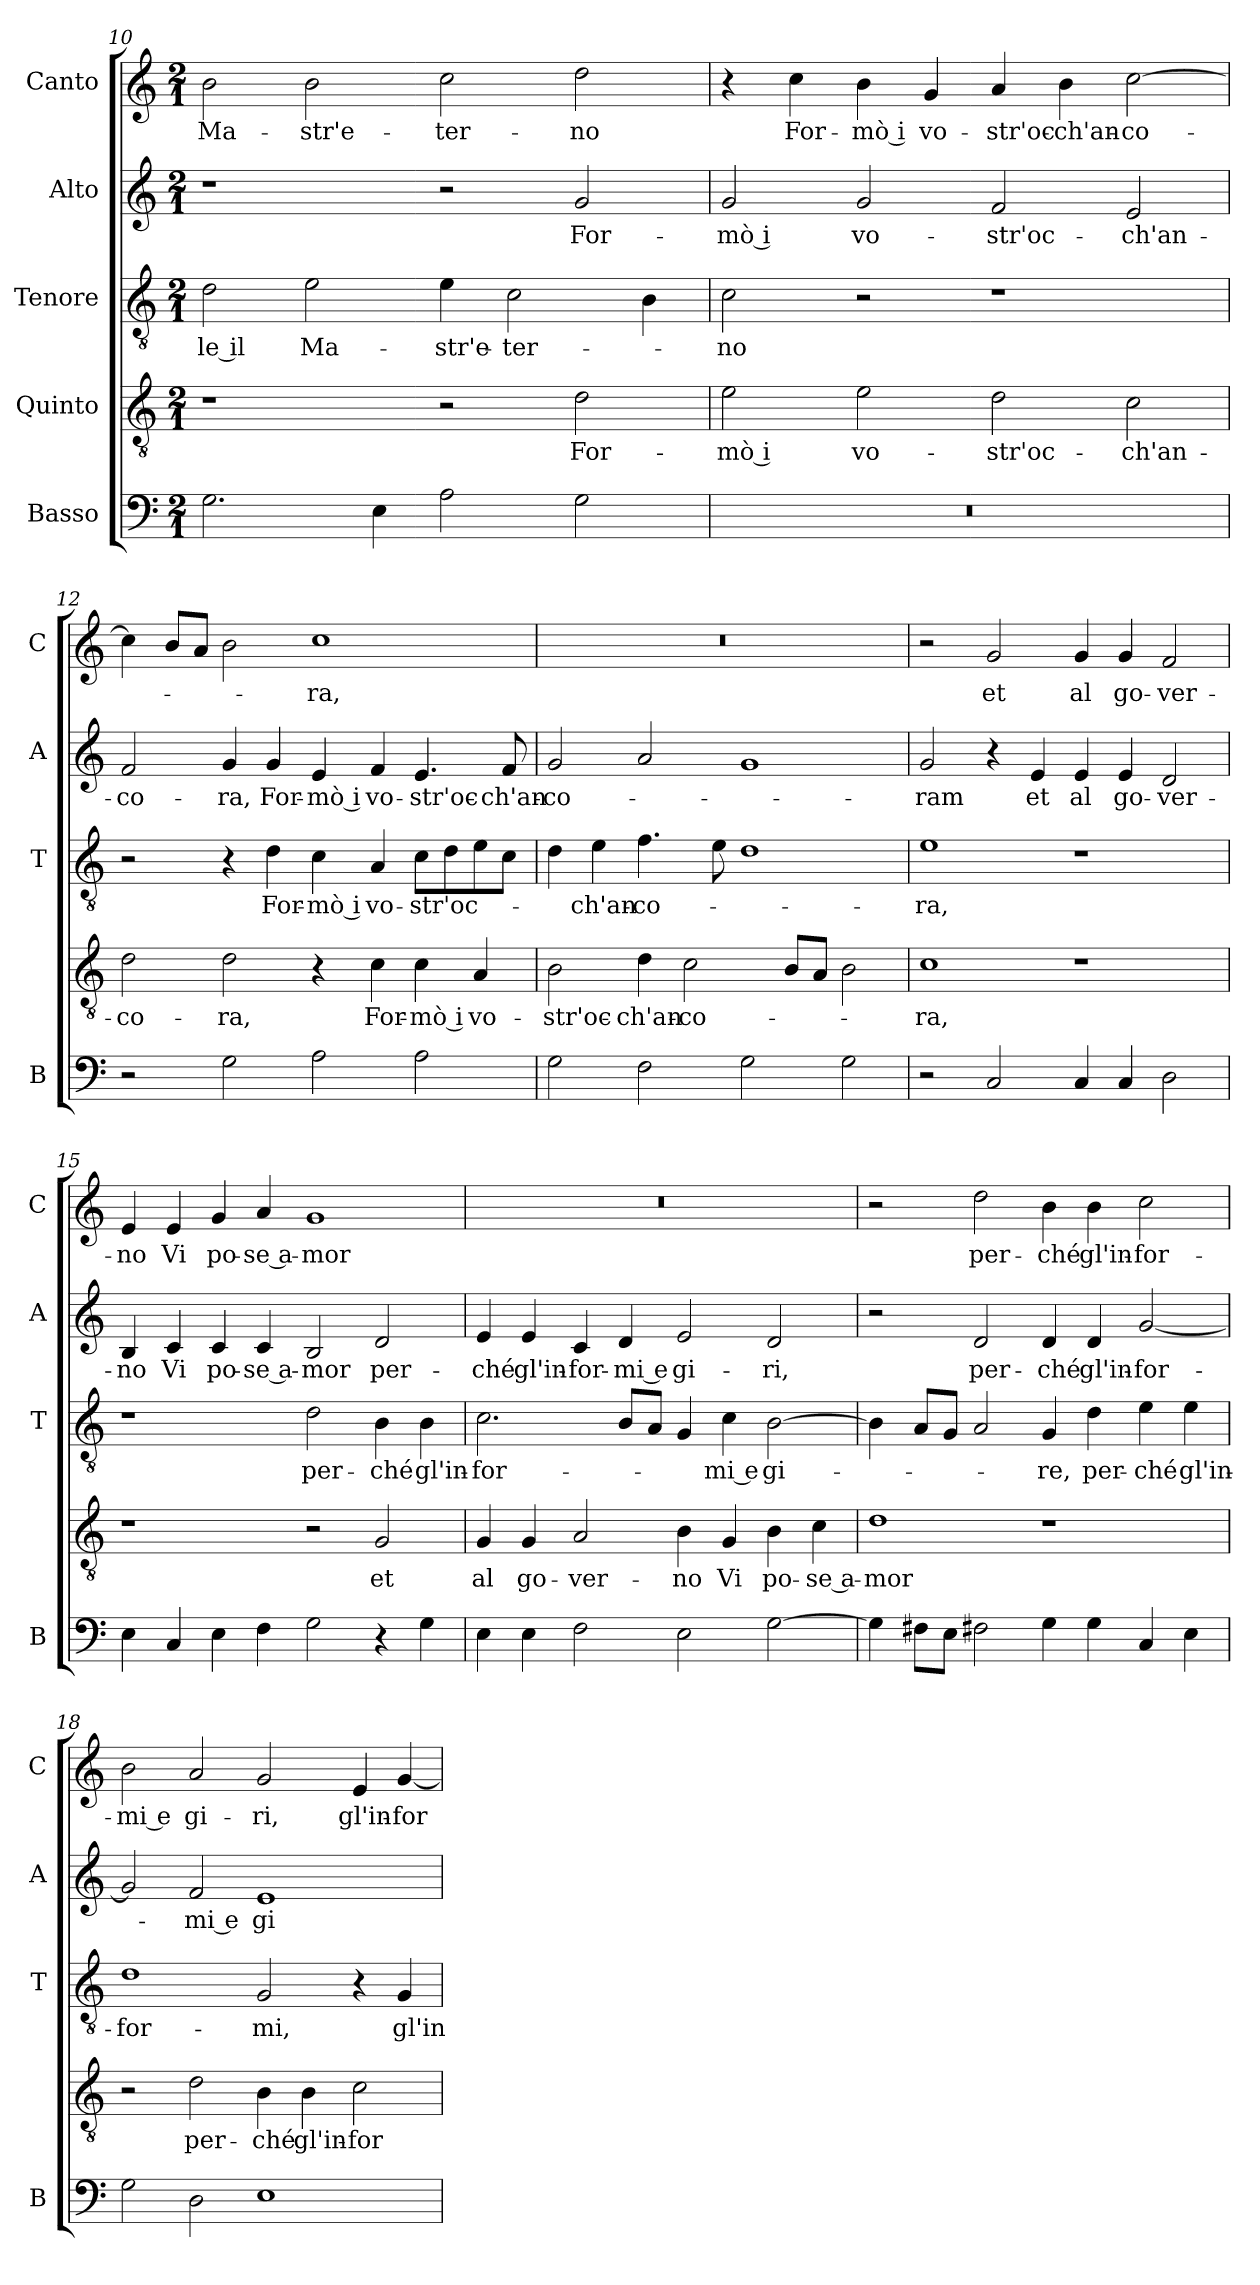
**kern	**kern	**text	**kern	**text	**kern	**text	**kern	**text
*part5	*part4	*part4	*part3	*part3	*part2	*part2	*part1	*part1
*staff5	*staff4	*staff4	*staff3	*staff3	*staff2	*staff2	*staff1	*staff1
*I"Basso	*I"Quinto	*	*I"Tenore	*	*I"Alto	*	*I"Canto	*
*I'B	*	*	*I'T	*	*I'A	*	*I'C	*
*clefF4	*clefGv2	*	*clefGv2	*	*clefG2	*	*clefG2	*
*k[]	*k[]	*	*k[]	*	*k[]	*	*k[]	*
*M2/1	*M2/1	*	*M2/1	*	*M2/1	*	*M2/1	*
=10	=10	=10	=10	=10	=10	=10	=10	=10
2.G	1r	.	2d	-le il	1r	.	2b	Ma-
.	.	.	2e	Ma-	.	.	2b	-str'e-
4E	.	.	.	.	.	.	.	.
2A	2r	.	4e	-str'e-	2r	.	2cc	-ter-
.	.	.	2c	-ter-	.	.	.	.
2G	2d	For-	.	.	2g	For-	2dd	-no
.	.	.	4B	.	.	.	.	.
=11	=11	=11	=11	=11	=11	=11	=11	=11
0r	2e	-mò i	2c	-no	2g	-mò i	4r	.
.	.	.	.	.	.	.	4cc	For-
.	2e	vo-	2r	.	2g	vo-	4b	-mò i
.	.	.	.	.	.	.	4g	vo-
.	2d	-str'oc-	1r	.	2f	-str'oc-	4a	-str'oc-
.	.	.	.	.	.	.	4b	-ch'an-
.	2c	-ch'an-	.	.	2e	-ch'an-	[2cc	-co-
=12	=12	=12	=12	=12	=12	=12	=12	=12
2r	2d	-co-	2r	.	2f	-co-	4cc]	.
.	.	.	.	.	.	.	8bL	.
.	.	.	.	.	.	.	8aJ	.
2G	2d	-ra,	4r	.	4g	-ra,	2b	.
.	.	.	4d	For-	4g	For-	.	.
2A	4r	.	4c	-mò i	4e	-mò i	1cc	-ra,
.	4c	For-	4A	vo-	4f	vo-	.	.
2A	4c	-mò i	8cL	-str'oc-	4.e	-str'oc-	.	.
.	.	.	8d	.	.	.	.	.
.	4A	vo-	8e	.	.	.	.	.
.	.	.	8cJ	.	8f	-ch'an-	.	.
=13	=13	=13	=13	=13	=13	=13	=13	=13
2G	2B	-str'oc-	4d	.	2g	-co-	0r	.
.	.	.	4e	-ch'an-	.	.	.	.
2F	4d	-ch'an-	4.f	-co-	2a	.	.	.
.	2c	-co-	.	.	.	.	.	.
.	.	.	8e	.	.	.	.	.
2G	.	.	1d	.	1g	.	.	.
.	8BL	.	.	.	.	.	.	.
.	8AJ	.	.	.	.	.	.	.
2G	2B	.	.	.	.	.	.	.
=14	=14	=14	=14	=14	=14	=14	=14	=14
2r	1c	-ra,	1e	-ra,	2g	-ram	2r	.
2C	.	.	.	.	4r	.	2g	et
.	.	.	.	.	4e	et	.	.
4C	1r	.	1r	.	4e	al	4g	al
4C	.	.	.	.	4e	go-	4g	go-
2D	.	.	.	.	2d	-ver-	2f	-ver-
=15	=15	=15	=15	=15	=15	=15	=15	=15
4E	1r	.	1r	.	4B	-no	4e	-no
4C	.	.	.	.	4c	Vi	4e	Vi
4E	.	.	.	.	4c	po-	4g	po-
4F	.	.	.	.	4c	-se a-	4a	-se a-
2G	2r	.	2d	per-	2B	-mor	1g	-mor
4r	2G	et	4B	-ché	2d	per-	.	.
4G	.	.	4B	gl'in-	.	.	.	.
=16	=16	=16	=16	=16	=16	=16	=16	=16
4E	4G	al	2.c	-for-	4e	-ché	0r	.
4E	4G	go-	.	.	4e	gl'in-	.	.
2F	2A	-ver-	.	.	4c	-for-	.	.
.	.	.	8BL	.	4d	-mi e	.	.
.	.	.	8AJ	.	.	.	.	.
2E	4B	-no	4G	.	2e	gi-	.	.
.	4G	Vi	4c	-mi e	.	.	.	.
[2G	4B	po-	[2B	gi-	2d	-ri,	.	.
.	4c	-se a-	.	.	.	.	.	.
=17	=17	=17	=17	=17	=17	=17	=17	=17
4G]	1d	-mor	4B]	.	2r	.	2r	.
8F#XL	.	.	8AL	.	.	.	.	.
8EJ	.	.	8GJ	.	.	.	.	.
2F#X	.	.	2A	.	2d	per-	2dd	per-
4G	1r	.	4G	-re,	4d	-ché	4b	-ché
4G	.	.	4d	per-	4d	gl'in-	4b	gl'in-
4C	.	.	4e	-ché	[2g	-for-	2cc	-for-
4E	.	.	4e	gl'in-	.	.	.	.
=18	=18	=18	=18	=18	=18	=18	=18	=18
2G	2r	.	1d	-for-	2g]	.	2b	-mi e
2D	2d	per-	.	.	2f	-mi e	2a	gi-
1E	4B	-ché	2G	-mi,	1e	gi-	2g	-ri,
.	4B	gl'in-	.	.	.	.	.	.
.	2c	-for-	4r	.	.	.	4e	gl'in-
.	.	.	4G	gl'in-	.	.	[4g	-for-
=	=	=	=	=	=	=	=	=
*-	*-	*-	*-	*-	*-	*-	*-	*-
